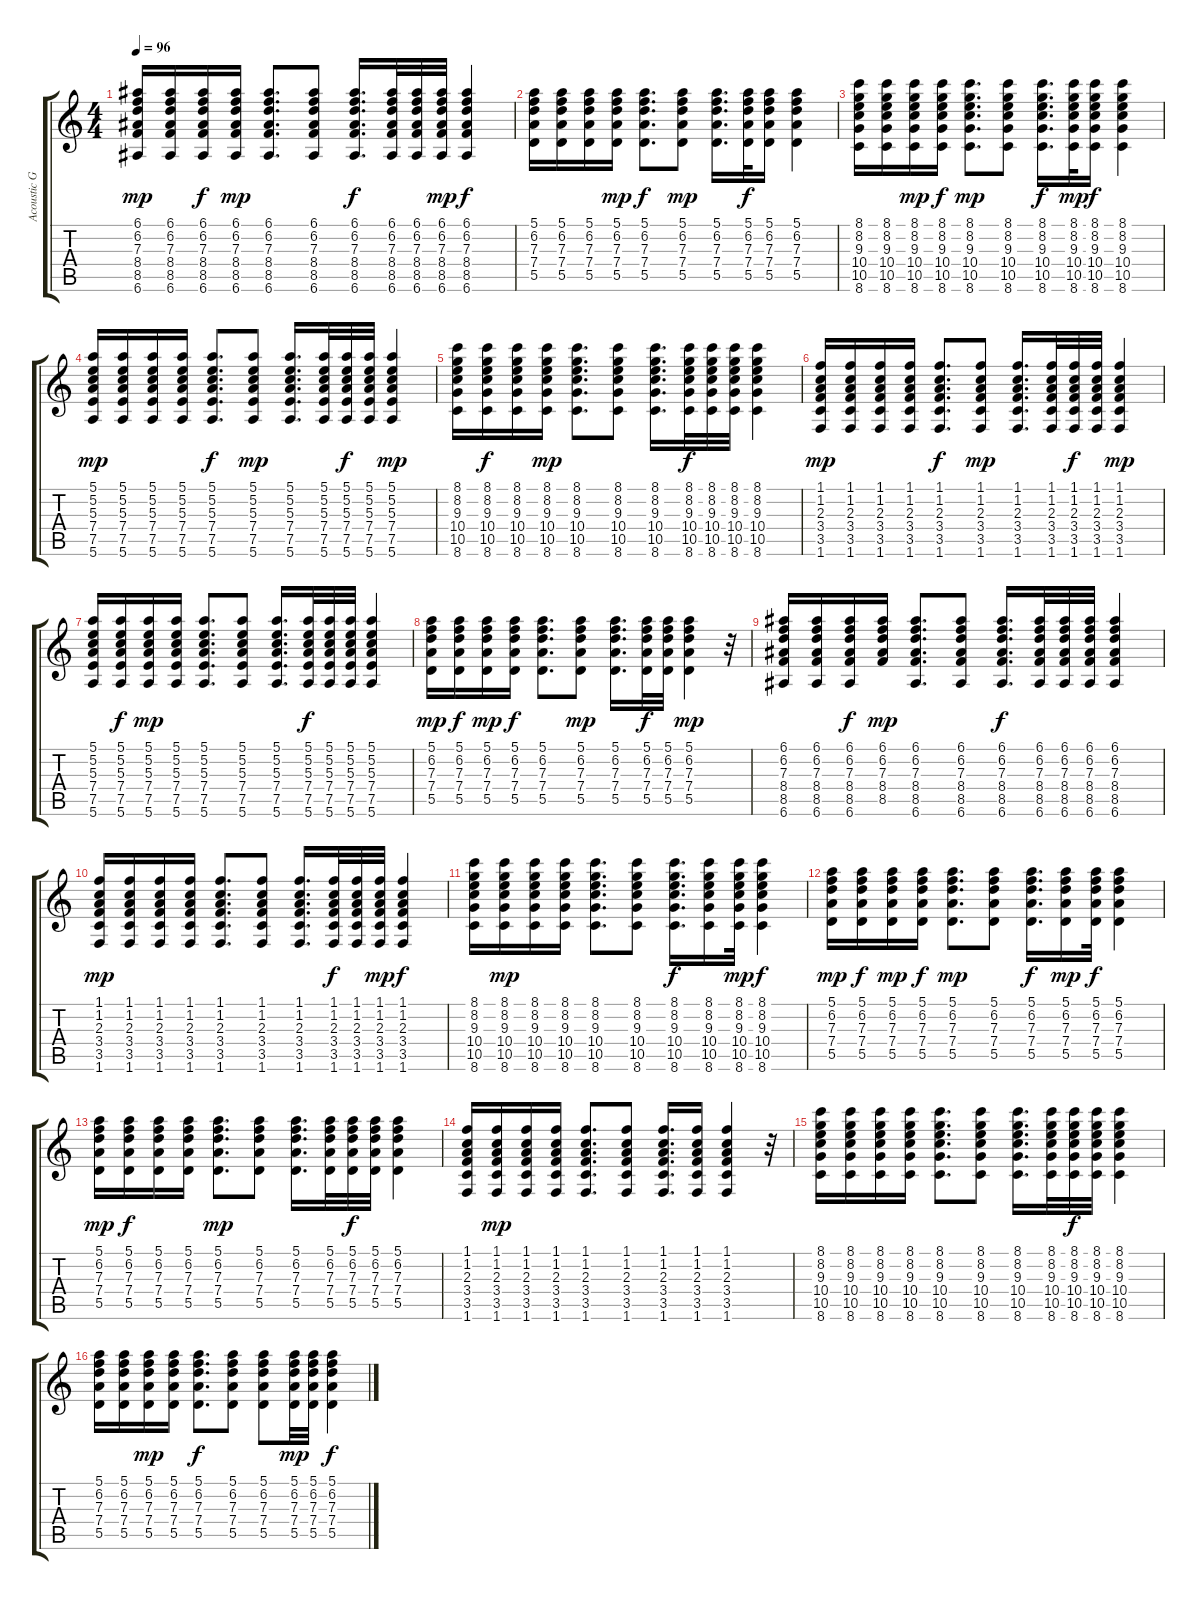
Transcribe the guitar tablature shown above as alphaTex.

\track ("Acoustic Guitar" "Acoustic G") {instrument acousticguitarsteel}
\staff {score tabs}
\tuning (E4 B3 G3 D3 A2 E2) {hide}
\ts (4 4)
\tempo 96
\clef g2
\ks c
(6.1 6.2 7.3 8.4 8.5 6.6).16{dy mp} (6.1 6.2 7.3 8.4 8.5 6.6).16 (6.1 6.2 7.3 8.4 8.5 6.6).16{dy f} (6.1 6.2 7.3 8.4 8.5 6.6).16{dy mp} (6.1 6.2 7.3 8.4 8.5 6.6).8{d} (6.1 6.2 7.3 8.4 8.5 6.6).8 (6.1 6.2 7.3 8.4 8.5 6.6).16{d dy f} (6.1 6.2 7.3 8.4 8.5 6.6).32 (6.1 6.2 7.3 8.4 8.5 6.6).32 (6.1 6.2 7.3 8.4 8.5 6.6).32{dy mp} (6.1 6.2 7.3 8.4 8.5 6.6).4{dy f} |
(5.1 6.2 7.3 7.4 5.5).16 (5.1 6.2 7.3 7.4 5.5).16 (5.1 6.2 7.3 7.4 5.5).16 (5.1 6.2 7.3 7.4 5.5).16{dy mp} (5.1 6.2 7.3 7.4 5.5).8{d dy f} (5.1 6.2 7.3 7.4 5.5).8{dy mp} (5.1 6.2 7.3 7.4 5.5).16{d} (5.1 6.2 7.3 7.4 5.5).32{dy f} (5.1 6.2 7.3 7.4 5.5).16 (5.1 6.2 7.3 7.4 5.5).4 |
(8.1 8.2 9.3 10.4 10.5 8.6).16 (8.1 8.2 9.3 10.4 10.5 8.6).16 (8.1 8.2 9.3 10.4 10.5 8.6).16{dy mp} (8.1 8.2 9.3 10.4 10.5 8.6).16{dy f} (8.1 8.2 9.3 10.4 10.5 8.6).8{d dy mp} (8.1 8.2 9.3 10.4 10.5 8.6).8 (8.1 8.2 9.3 10.4 10.5 8.6).16{d dy f} (8.1 8.2 9.3 10.4 10.5 8.6).32{dy mp} (8.1 8.2 9.3 10.4 10.5 8.6).16{dy f} (8.1 8.2 9.3 10.4 10.5 8.6).4 |
(5.1 5.2 5.3 7.4 7.5 5.6).16{dy mp} (5.1 5.2 5.3 7.4 7.5 5.6).16 (5.1 5.2 5.3 7.4 7.5 5.6).16 (5.1 5.2 5.3 7.4 7.5 5.6).16 (5.1 5.2 5.3 7.4 7.5 5.6).8{d dy f} (5.1 5.2 5.3 7.4 7.5 5.6).8{dy mp} (5.1 5.2 5.3 7.4 7.5 5.6).16{d} (5.1 5.2 5.3 7.4 7.5 5.6).32 (5.1 5.2 5.3 7.4 7.5 5.6).32{dy f} (5.1 5.2 5.3 7.4 7.5 5.6).32 (5.1 5.2 5.3 7.4 7.5 5.6).4{dy mp} |
(8.1 8.2 9.3 10.4 10.5 8.6).16 (8.1 8.2 9.3 10.4 10.5 8.6).16{dy f} (8.1 8.2 9.3 10.4 10.5 8.6).16 (8.1 8.2 9.3 10.4 10.5 8.6).16{dy mp} (8.1 8.2 9.3 10.4 10.5 8.6).8{d} (8.1 8.2 9.3 10.4 10.5 8.6).8 (8.1 8.2 9.3 10.4 10.5 8.6).16{d} (8.1 8.2 9.3 10.4 10.5 8.6).32{dy f} (8.1 8.2 9.3 10.4 10.5 8.6).32 (8.1 8.2 9.3 10.4 10.5 8.6).32 (8.1 8.2 9.3 10.4 10.5 8.6).4 |
(1.1 1.2 2.3 3.4 3.5 1.6).16{dy mp} (1.1 1.2 2.3 3.4 3.5 1.6).16 (1.1 1.2 2.3 3.4 3.5 1.6).16 (1.1 1.2 2.3 3.4 3.5 1.6).16 (1.1 1.2 2.3 3.4 3.5 1.6).8{d dy f} (1.1 1.2 2.3 3.4 3.5 1.6).8{dy mp} (1.1 1.2 2.3 3.4 3.5 1.6).16{d} (1.1 1.2 2.3 3.4 3.5 1.6).32 (1.1 1.2 2.3 3.4 3.5 1.6).32{dy f} (1.1 1.2 2.3 3.4 3.5 1.6).32 (1.1 1.2 2.3 3.4 3.5 1.6).4{dy mp} |
(5.1 5.2 5.3 7.4 7.5 5.6).16 (5.1 5.2 5.3 7.4 7.5 5.6).16{dy f} (5.1 5.2 5.3 7.4 7.5 5.6).16{dy mp} (5.1 5.2 5.3 7.4 7.5 5.6).16 (5.1 5.2 5.3 7.4 7.5 5.6).8{d} (5.1 5.2 5.3 7.4 7.5 5.6).8 (5.1 5.2 5.3 7.4 7.5 5.6).16{d} (5.1 5.2 5.3 7.4 7.5 5.6).32{dy f} (5.1 5.2 5.3 7.4 7.5 5.6).32 (5.1 5.2 5.3 7.4 7.5 5.6).32 (5.1 5.2 5.3 7.4 7.5 5.6).4 |
(5.1 6.2 7.3 7.4 5.5).16{dy mp} (5.1 6.2 7.3 7.4 5.5).16{dy f} (5.1 6.2 7.3 7.4 5.5).16{dy mp} (5.1 6.2 7.3 7.4 5.5).16{dy f} (5.1 6.2 7.3 7.4 5.5).8{d} (5.1 6.2 7.3 7.4 5.5).8{dy mp} (5.1 6.2 7.3 7.4 5.5).16{d} (5.1 6.2 7.3 7.4 5.5).32{dy f} (5.1 6.2 7.3 7.4 5.5).32 (5.1 6.2 7.3 7.4 5.5).4{dy mp} r.32 |
(6.1 6.2 7.3 8.4 8.5 6.6).16 (6.1 6.2 7.3 8.4 8.5 6.6).16 (6.1 6.2 7.3 8.4 8.5 6.6).16{dy f} (6.1 6.2 7.3 8.4 8.5).16{dy mp} (6.1 6.2 7.3 8.4 8.5 6.6).8{d} (6.1 6.2 7.3 8.4 8.5 6.6).8 (6.1 6.2 7.3 8.4 8.5 6.6).16{d dy f} (6.1 6.2 7.3 8.4 8.5 6.6).32 (6.1 6.2 7.3 8.4 8.5 6.6).32 (6.1 6.2 7.3 8.4 8.5 6.6).32 (6.1 6.2 7.3 8.4 8.5 6.6).4 |
(1.1 1.2 2.3 3.4 3.5 1.6).16{dy mp} (1.1 1.2 2.3 3.4 3.5 1.6).16 (1.1 1.2 2.3 3.4 3.5 1.6).16 (1.1 1.2 2.3 3.4 3.5 1.6).16 (1.1 1.2 2.3 3.4 3.5 1.6).8{d} (1.1 1.2 2.3 3.4 3.5 1.6).8 (1.1 1.2 2.3 3.4 3.5 1.6).16{d} (1.1 1.2 2.3 3.4 3.5 1.6).32{dy f} (1.1 1.2 2.3 3.4 3.5 1.6).32 (1.1 1.2 2.3 3.4 3.5 1.6).32{dy mp} (1.1 1.2 2.3 3.4 3.5 1.6).4{dy f} |
(8.1 8.2 9.3 10.4 10.5 8.6).16 (8.1 8.2 9.3 10.4 10.5 8.6).16{dy mp} (8.1 8.2 9.3 10.4 10.5 8.6).16 (8.1 8.2 9.3 10.4 10.5 8.6).16 (8.1 8.2 9.3 10.4 10.5 8.6).8{d} (8.1 8.2 9.3 10.4 10.5 8.6).8 (8.1 8.2 9.3 10.4 10.5 8.6).16{d dy f} (8.1 8.2 9.3 10.4 10.5 8.6).16 (8.1 8.2 9.3 10.4 10.5 8.6).32{dy mp} (8.1 8.2 9.3 10.4 10.5 8.6).4{dy f} |
(5.1 6.2 7.3 7.4 5.5).16{dy mp} (5.1 6.2 7.3 7.4 5.5).16{dy f} (5.1 6.2 7.3 7.4 5.5).16{dy mp} (5.1 6.2 7.3 7.4 5.5).16{dy f} (5.1 6.2 7.3 7.4 5.5).8{d dy mp} (5.1 6.2 7.3 7.4 5.5).8 (5.1 6.2 7.3 7.4 5.5).16{d dy f} (5.1 6.2 7.3 7.4 5.5).16{dy mp} (5.1 6.2 7.3 7.4 5.5).32{dy f} (5.1 6.2 7.3 7.4 5.5).4 |
(5.1 6.2 7.3 7.4 5.5).16{dy mp} (5.1 6.2 7.3 7.4 5.5).16{dy f} (5.1 6.2 7.3 7.4 5.5).16 (5.1 6.2 7.3 7.4 5.5).16 (5.1 6.2 7.3 7.4 5.5).8{d dy mp} (5.1 6.2 7.3 7.4 5.5).8 (5.1 6.2 7.3 7.4 5.5).16{d} (5.1 6.2 7.3 7.4 5.5).32 (5.1 6.2 7.3 7.4 5.5).32{dy f} (5.1 6.2 7.3 7.4 5.5).32 (5.1 6.2 7.3 7.4 5.5).4 |
(1.1 1.2 2.3 3.4 3.5 1.6).16 (1.1 1.2 2.3 3.4 3.5 1.6).16{dy mp} (1.1 1.2 2.3 3.4 3.5 1.6).16 (1.1 1.2 2.3 3.4 3.5 1.6).16 (1.1 1.2 2.3 3.4 3.5 1.6).8{d} (1.1 1.2 2.3 3.4 3.5 1.6).8 (1.1 1.2 2.3 3.4 3.5 1.6).16{d} (1.1 1.2 2.3 3.4 3.5 1.6).16 (1.1 1.2 2.3 3.4 3.5 1.6).4 r.32 |
(8.1 8.2 9.3 10.4 10.5 8.6).16 (8.1 8.2 9.3 10.4 10.5 8.6).16 (8.1 8.2 9.3 10.4 10.5 8.6).16 (8.1 8.2 9.3 10.4 10.5 8.6).16 (8.1 8.2 9.3 10.4 10.5 8.6).8{d} (8.1 8.2 9.3 10.4 10.5 8.6).8 (8.1 8.2 9.3 10.4 10.5 8.6).16{d} (8.1 8.2 9.3 10.4 10.5 8.6).32 (8.1 8.2 9.3 10.4 10.5 8.6).32{dy f} (8.1 8.2 9.3 10.4 10.5 8.6).32 (8.1 8.2 9.3 10.4 10.5 8.6).4 |
(5.1 6.2 7.3 7.4 5.5).16 (5.1 6.2 7.3 7.4 5.5).16 (5.1 6.2 7.3 7.4 5.5).16{dy mp} (5.1 6.2 7.3 7.4 5.5).16 (5.1 6.2 7.3 7.4 5.5).8{d dy f} (5.1 6.2 7.3 7.4 5.5).8 (5.1 6.2 7.3 7.4 5.5).8 (5.1 6.2 7.3 7.4 5.5).32{dy mp} (5.1 6.2 7.3 7.4 5.5).32 (5.1 6.2 7.3 7.4 5.5).4{dy f}
